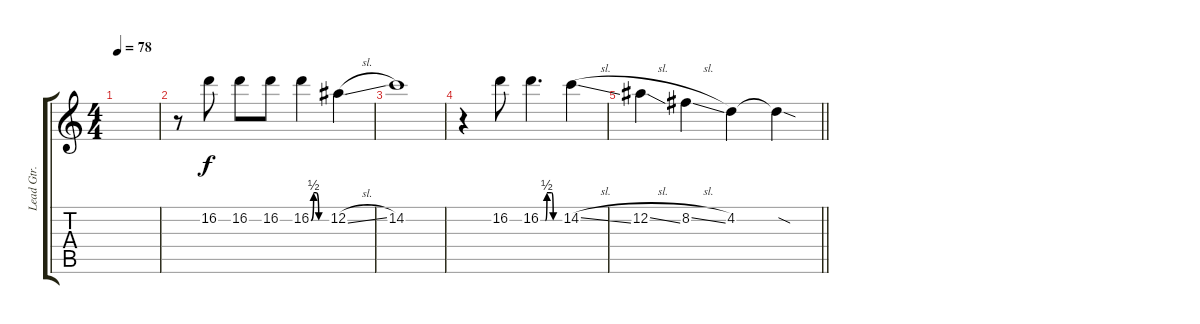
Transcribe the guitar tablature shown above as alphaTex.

\track ("Lead Gtr. 2" "Lead Gtr. ") {instrument distortionguitar}
\staff {score tabs}
\tuning (Eb4 Bb3 Gb3 Db3 Ab2 Eb2) {hide}
\ts (4 4)
\tempo 78
\clef g2
\ks c
|
r.8 16.2.8 16.2.8 16.2.8 16.2{be (custom 0 0 10 2 20 2 30 0 60 0)}.4 12.2{sl}.4 |
14.2.1 |
r.4 16.2.8 16.2{be (custom 0 0 15 0 20 2 35 2 40 0 60 0)}.4{d} 14.2{sl}.4 |
\barLineRight lightlight
12.2{sl}.4 8.2{sl}.4 4.2.4 4.2{sod t}.4
